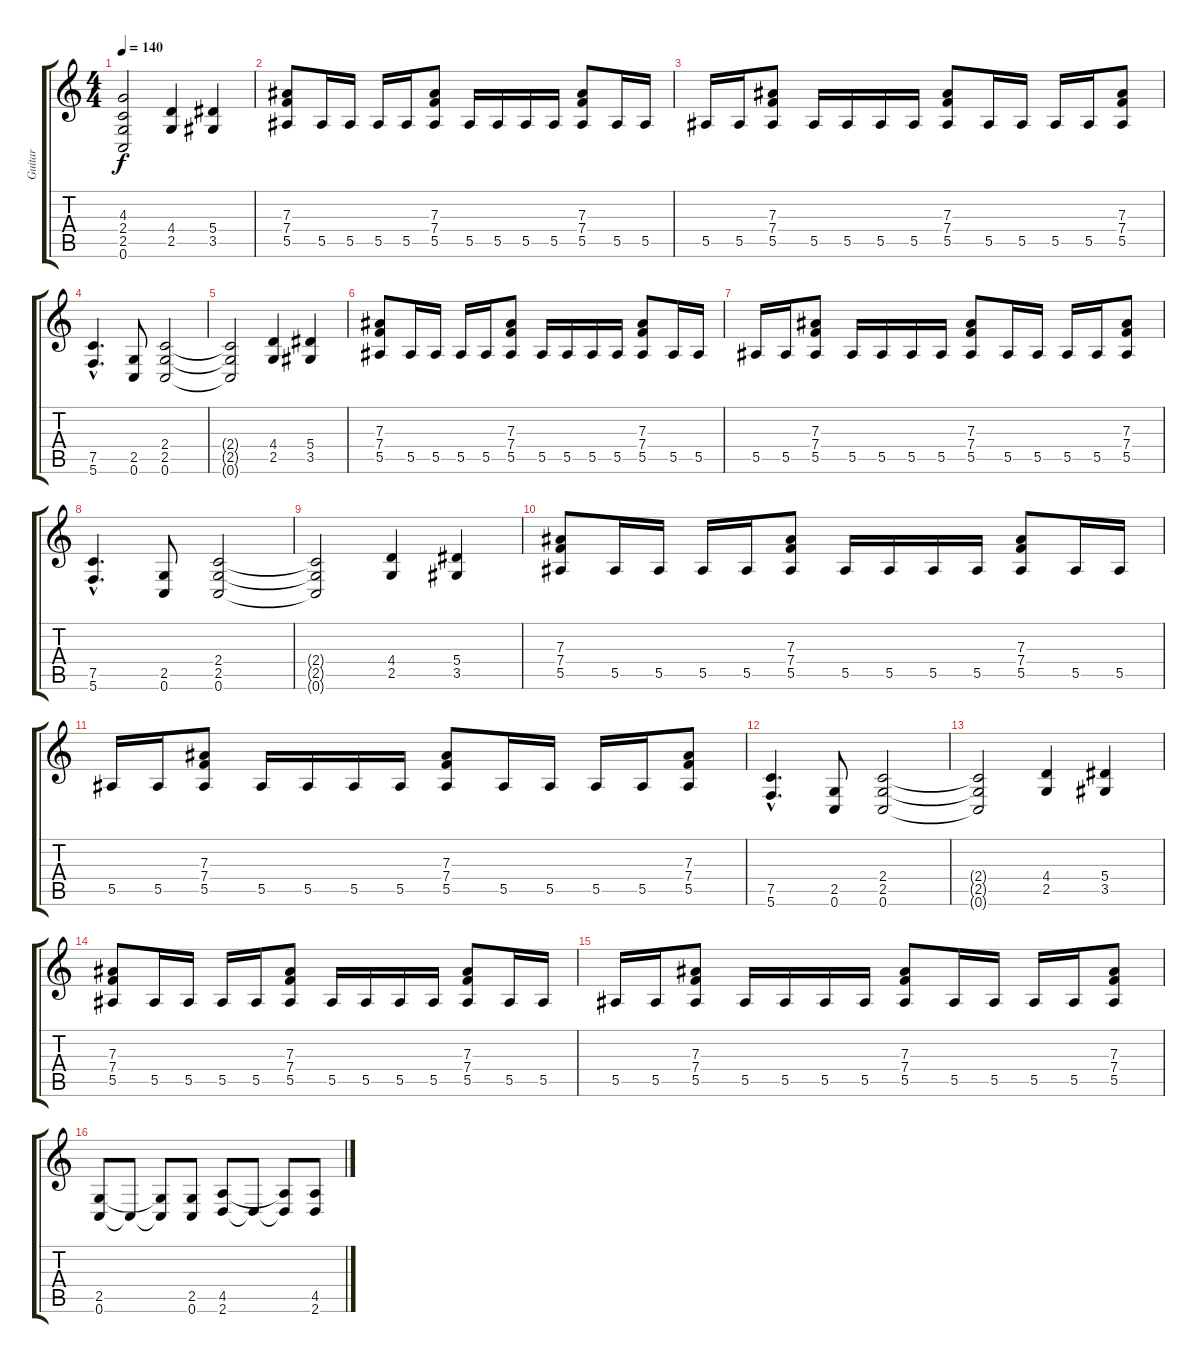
\track ("Guitar" "Guitar") {instrument overdrivenguitar}
\staff {score tabs}
\tuning (C4 G3 Eb3 Bb2 F2 C2) {hide}
\ts (4 4)
\tempo 140
\clef g2
\ks c
(4.3{t} 2.4{t} 2.5{t} 0.6{t}).2{dy f} (4.4 2.5).4 (5.4 3.5).4 |
(7.3 7.4 5.5).8 5.5.16 5.5.16 5.5.16 5.5.16 (7.3 7.4 5.5).8 5.5.16 5.5.16 5.5.16 5.5.16 (7.3 7.4 5.5).8 5.5.16 5.5.16 |
5.5.16 5.5.16 (7.3 7.4 5.5).8 5.5.16 5.5.16 5.5.16 5.5.16 (7.3 7.4 5.5).8 5.5.16 5.5.16 5.5.16 5.5.16 (7.3 7.4 5.5).8 |
(7.5{hac} 5.6{hac}).4{d} (2.5 0.6).8 (2.4 2.5 0.6).2 |
(2.4{t} 2.5{t} 0.6{t}).2 (4.4 2.5).4 (5.4 3.5).4 |
(7.3 7.4 5.5).8 5.5.16 5.5.16 5.5.16 5.5.16 (7.3 7.4 5.5).8 5.5.16 5.5.16 5.5.16 5.5.16 (7.3 7.4 5.5).8 5.5.16 5.5.16 |
5.5.16 5.5.16 (7.3 7.4 5.5).8 5.5.16 5.5.16 5.5.16 5.5.16 (7.3 7.4 5.5).8 5.5.16 5.5.16 5.5.16 5.5.16 (7.3 7.4 5.5).8 |
(7.5{hac} 5.6{hac}).4{d} (2.5 0.6).8 (2.4 2.5 0.6).2 |
(2.4{t} 2.5{t} 0.6{t}).2 (4.4 2.5).4 (5.4 3.5).4 |
(7.3 7.4 5.5).8 5.5.16 5.5.16 5.5.16 5.5.16 (7.3 7.4 5.5).8 5.5.16 5.5.16 5.5.16 5.5.16 (7.3 7.4 5.5).8 5.5.16 5.5.16 |
5.5.16 5.5.16 (7.3 7.4 5.5).8 5.5.16 5.5.16 5.5.16 5.5.16 (7.3 7.4 5.5).8 5.5.16 5.5.16 5.5.16 5.5.16 (7.3 7.4 5.5).8 |
(7.5{hac} 5.6{hac}).4{d} (2.5 0.6).8 (2.4 2.5 0.6).2 |
(2.4{t} 2.5{t} 0.6{t}).2 (4.4 2.5).4 (5.4 3.5).4 |
(7.3 7.4 5.5).8 5.5.16 5.5.16 5.5.16 5.5.16 (7.3 7.4 5.5).8 5.5.16 5.5.16 5.5.16 5.5.16 (7.3 7.4 5.5).8 5.5.16 5.5.16 |
5.5.16 5.5.16 (7.3 7.4 5.5).8 5.5.16 5.5.16 5.5.16 5.5.16 (7.3 7.4 5.5).8 5.5.16 5.5.16 5.5.16 5.5.16 (7.3 7.4 5.5).8 |
(2.5 0.6).8 0.6{t}.8 (2.5{t} 0.6{t}).8 (2.5 0.6).8 (4.5 2.6).8 2.6{t}.8 (4.5{t} 2.6{t}).8 (4.5 2.6).8
